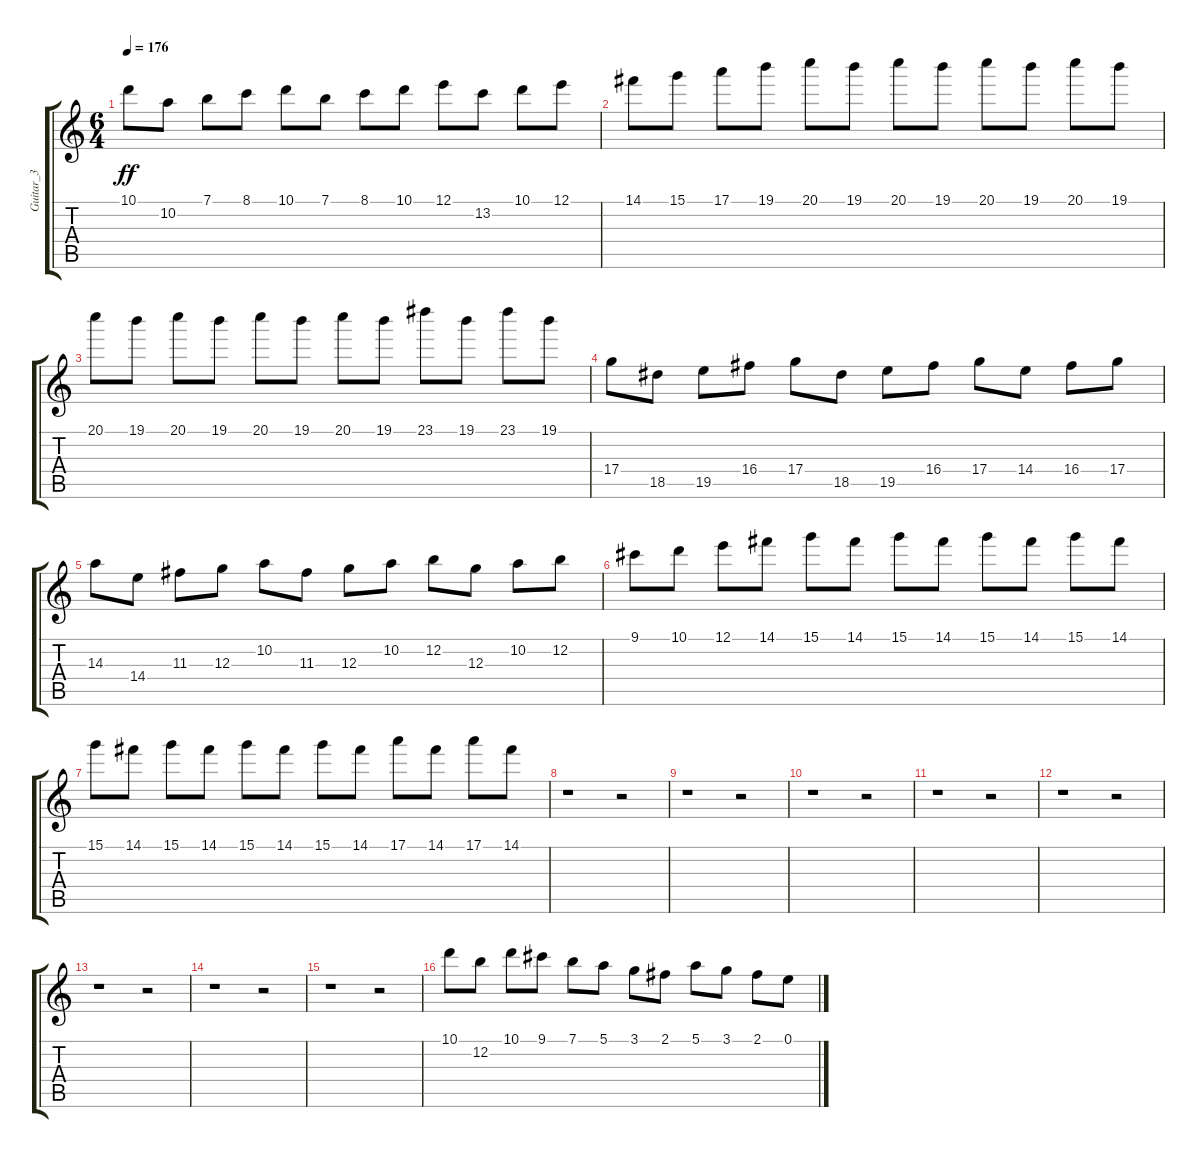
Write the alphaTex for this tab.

\track ("Guitar_3" "Guitar_3") {instrument distortionguitar}
\staff {score tabs}
\tuning (E4 B3 G3 D3 A2 E2) {hide}
\ts (6 4)
\tempo 176
\clef g2
\ks c
10.1.8{dy ff} 10.2.8 7.1.8 8.1.8 10.1.8 7.1.8 8.1.8 10.1.8 12.1.8 13.2.8 10.1.8 12.1.8 |
14.1.8 15.1.8 17.1.8 19.1.8 20.1.8 19.1.8 20.1.8 19.1.8 20.1.8 19.1.8 20.1.8 19.1.8 |
20.1.8 19.1.8 20.1.8 19.1.8 20.1.8 19.1.8 20.1.8 19.1.8 23.1.8 19.1.8 23.1.8 19.1.8 |
17.4.8 18.5.8 19.5.8 16.4.8 17.4.8 18.5.8 19.5.8 16.4.8 17.4.8 14.4.8 16.4.8 17.4.8 |
14.3.8 14.4.8 11.3.8 12.3.8 10.2.8 11.3.8 12.3.8 10.2.8 12.2.8 12.3.8 10.2.8 12.2.8 |
9.1.8 10.1.8 12.1.8 14.1.8 15.1.8 14.1.8 15.1.8 14.1.8 15.1.8 14.1.8 15.1.8 14.1.8 |
15.1.8 14.1.8 15.1.8 14.1.8 15.1.8 14.1.8 15.1.8 14.1.8 17.1.8 14.1.8 17.1.8 14.1.8 |
r.1 r.2 |
r.1 r.2 |
r.1 r.2 |
r.1 r.2 |
r.1 r.2 |
r.1 r.2 |
r.1 r.2 |
r.1 r.2 |
10.1.8 12.2.8 10.1.8 9.1.8 7.1.8 5.1.8 3.1.8 2.1.8 5.1.8 3.1.8 2.1.8 0.1.8
